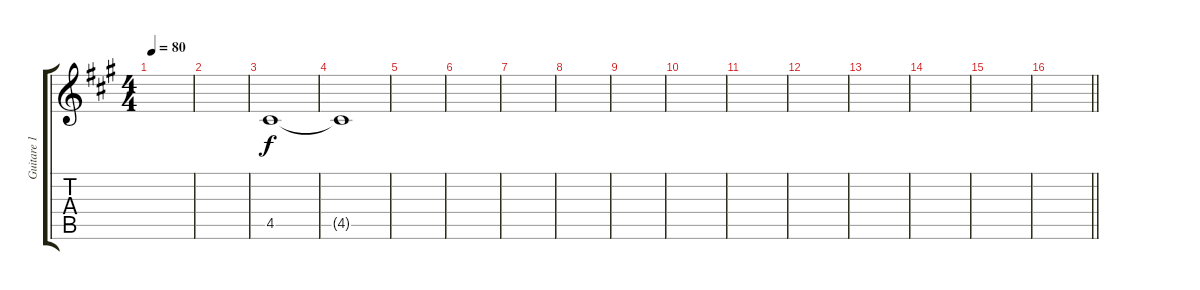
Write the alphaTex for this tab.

\track ("Guitare 1" "Guitare 1") {instrument distortionguitar}
\staff {score tabs}
\tuning (E4 B3 G3 D3 A2 E2) {hide}
\ts (4 4)
\tempo 80
\clef g2
\ks a
|
|
4.5.1 |
4.5{t}.1 |
|
|
|
|
|
|
|
|
|
|
|
\barLineRight lightlight
